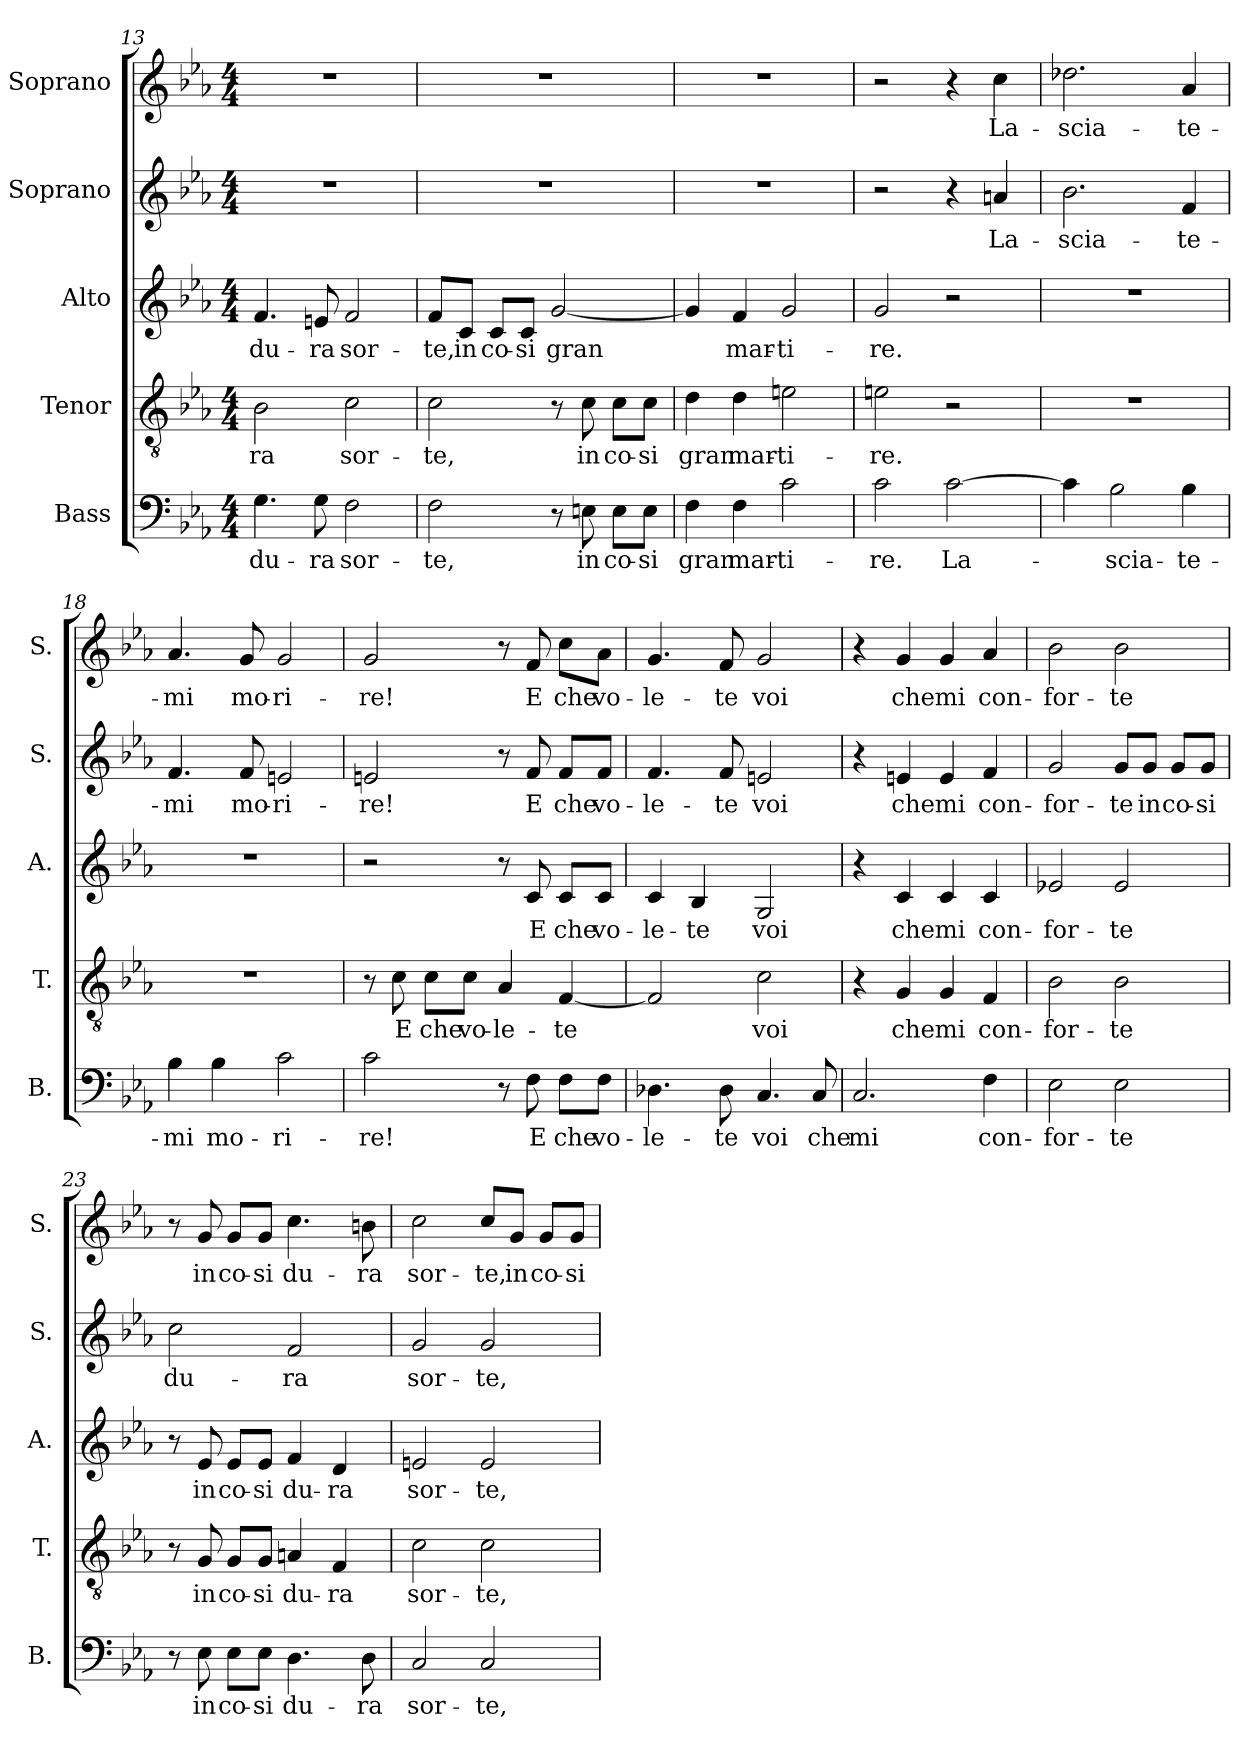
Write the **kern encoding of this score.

**kern	**text	**kern	**text	**kern	**text	**kern	**text	**kern	**text
*part5	*part5	*part4	*part4	*part3	*part3	*part2	*part2	*part1	*part1
*staff5	*staff5	*staff4	*staff4	*staff3	*staff3	*staff2	*staff2	*staff1	*staff1
*I"Bass	*	*I"Tenor	*	*I"Alto	*	*I"Soprano	*	*I"Soprano	*
*I'B.	*	*I'T.	*	*I'A.	*	*I'S.	*	*I'S.	*
*clefF4	*	*clefGv2	*	*clefG2	*	*clefG2	*	*clefG2	*
*k[b-e-a-]	*	*k[b-e-a-]	*	*k[b-e-a-]	*	*k[b-e-a-]	*	*k[b-e-a-]	*
*E-:	*	*E-:	*	*E-:	*	*E-:	*	*E-:	*
*M4/4	*	*M4/4	*	*M4/4	*	*M4/4	*	*M4/4	*
=13	=13	=13	=13	=13	=13	=13	=13	=13	=13
4.G\	du-	2B-\	-ra	4.f/	du-	1r	.	1r	.
8G\	-ra	.	.	8en/	-ra	.	.	.	.
2F\	sor-	2c\	sor-	2f/	sor-	.	.	.	.
=14	=14	=14	=14	=14	=14	=14	=14	=14	=14
2F\	-te,	2c\	-te,	8f/L	-te,	1r	.	1r	.
.	.	.	.	8c/J	in	.	.	.	.
.	.	.	.	8c/L	co-	.	.	.	.
.	.	.	.	8c/J	-si	.	.	.	.
8r	.	8r	.	[2g/	gran	.	.	.	.
8En\	in	8c\	in	.	.	.	.	.	.
8E\L	co-	8c\L	co-	.	.	.	.	.	.
8E\J	-si	8c\J	-si	.	.	.	.	.	.
=15	=15	=15	=15	=15	=15	=15	=15	=15	=15
4F\	gran	4d\	gran	4g/]	.	1r	.	1r	.
4F\	mar-	4d\	mar-	4f/	mar-	.	.	.	.
2c\	-ti-	2en\	-ti-	2g/	-ti-	.	.	.	.
!!LO:LB:g=z
=16	=16	=16	=16	=16	=16	=16	=16	=16	=16
2c\	-re.	2en\	-re.	2g/	-re.	2r	.	2r	.
[2c\	La-	2r	.	2r	.	4r	.	4r	.
.	.	.	.	.	.	4an/	La-	4cc\	La-
=17	=17	=17	=17	=17	=17	=17	=17	=17	=17
4c\]	.	1r	.	1r	.	2.b-\	-scia-	2.dd-X\	-scia-
2B-\	-scia-	.	.	.	.	.	.	.	.
4B-\	-te-	.	.	.	.	4f/	-te-	4a-/	-te-
=18	=18	=18	=18	=18	=18	=18	=18	=18	=18
4B-\	-mi	1r	.	1r	.	4.f/	-mi	4.a-/	-mi
4B-\	mo-	.	.	.	.	.	.	.	.
.	.	.	.	.	.	8f/	mo-	8g/	mo-
2c\	-ri-	.	.	.	.	2en/	-ri-	2g/	-ri-
=19	=19	=19	=19	=19	=19	=19	=19	=19	=19
2c\	-re!	8r	.	2r	.	2en/	-re!	2g/	-re!
.	.	8c\	E	.	.	.	.	.	.
.	.	8c\L	che	.	.	.	.	.	.
.	.	8c\J	vo-	.	.	.	.	.	.
8r	.	4A-/	-le-	8r	.	8r	.	8r	.
8F\	E	.	.	8c/	E	8f/	E	8f/	E
8F\L	che	[4F/	-te	8c/L	che	8f/L	che	8cc\L	che
8F\J	vo-	.	.	8c/J	vo-	8f/J	vo-	8a-\J	vo-
=20	=20	=20	=20	=20	=20	=20	=20	=20	=20
4.D-X\	-le-	2F/]	.	4c/	-le-	4.f/	-le-	4.g/	-le-
.	.	.	.	4B-/	-te	.	.	.	.
8D-\	-te	.	.	.	.	8f/	-te	8f/	-te
4.C/	voi	2c\	voi	2G/	voi	2en/	voi	2g/	voi
8C/	che	.	.	.	.	.	.	.	.
=21	=21	=21	=21	=21	=21	=21	=21	=21	=21
2.C/	mi	4r	.	4r	.	4r	.	4r	.
.	.	4G/	che	4c/	che	4en/	che	4g/	che
.	.	4G/	mi	4c/	mi	4e/	mi	4g/	mi
4F\	con-	4F/	con-	4c/	con-	4f/	con-	4a-/	con-
!!LO:PB:g=z
=22	=22	=22	=22	=22	=22	=22	=22	=22	=22
2E-\	-for-	2B-\	-for-	2e-X/	-for-	2g/	-for-	2b-\	-for-
2E-\	-te	2B-\	-te	2e-/	-te	8g/L	-te	2b-\	-te
.	.	.	.	.	.	8g/J	in	.	.
.	.	.	.	.	.	8g/L	co-	.	.
.	.	.	.	.	.	8g/J	-si	.	.
=23	=23	=23	=23	=23	=23	=23	=23	=23	=23
8r	.	8r	.	8r	.	2cc\	du-	8r	.
8E-\	in	8G/	in	8e-/	in	.	.	8g/	in
8E-\L	co-	8G/L	co-	8e-/L	co-	.	.	8g/L	co-
8E-\J	-si	8G/J	-si	8e-/J	-si	.	.	8g/J	-si
4.D\	du-	4An/	du-	4f/	du-	2f/	-ra	4.cc\	du-
.	.	4F/	-ra	4d/	-ra	.	.	.	.
8D\	-ra	.	.	.	.	.	.	8bn\	-ra
=24	=24	=24	=24	=24	=24	=24	=24	=24	=24
2C/	sor-	2c\	sor-	2en/	sor-	2g/	sor-	2cc\	sor-
2C/	-te,	2c\	-te,	2e/	-te,	2g/	-te,	8cc/L	-te,
.	.	.	.	.	.	.	.	8g/J	in
.	.	.	.	.	.	.	.	8g/L	co-
.	.	.	.	.	.	.	.	8g/J	-si
=	=	=	=	=	=	=	=	=	=
*-	*-	*-	*-	*-	*-	*-	*-	*-	*-
